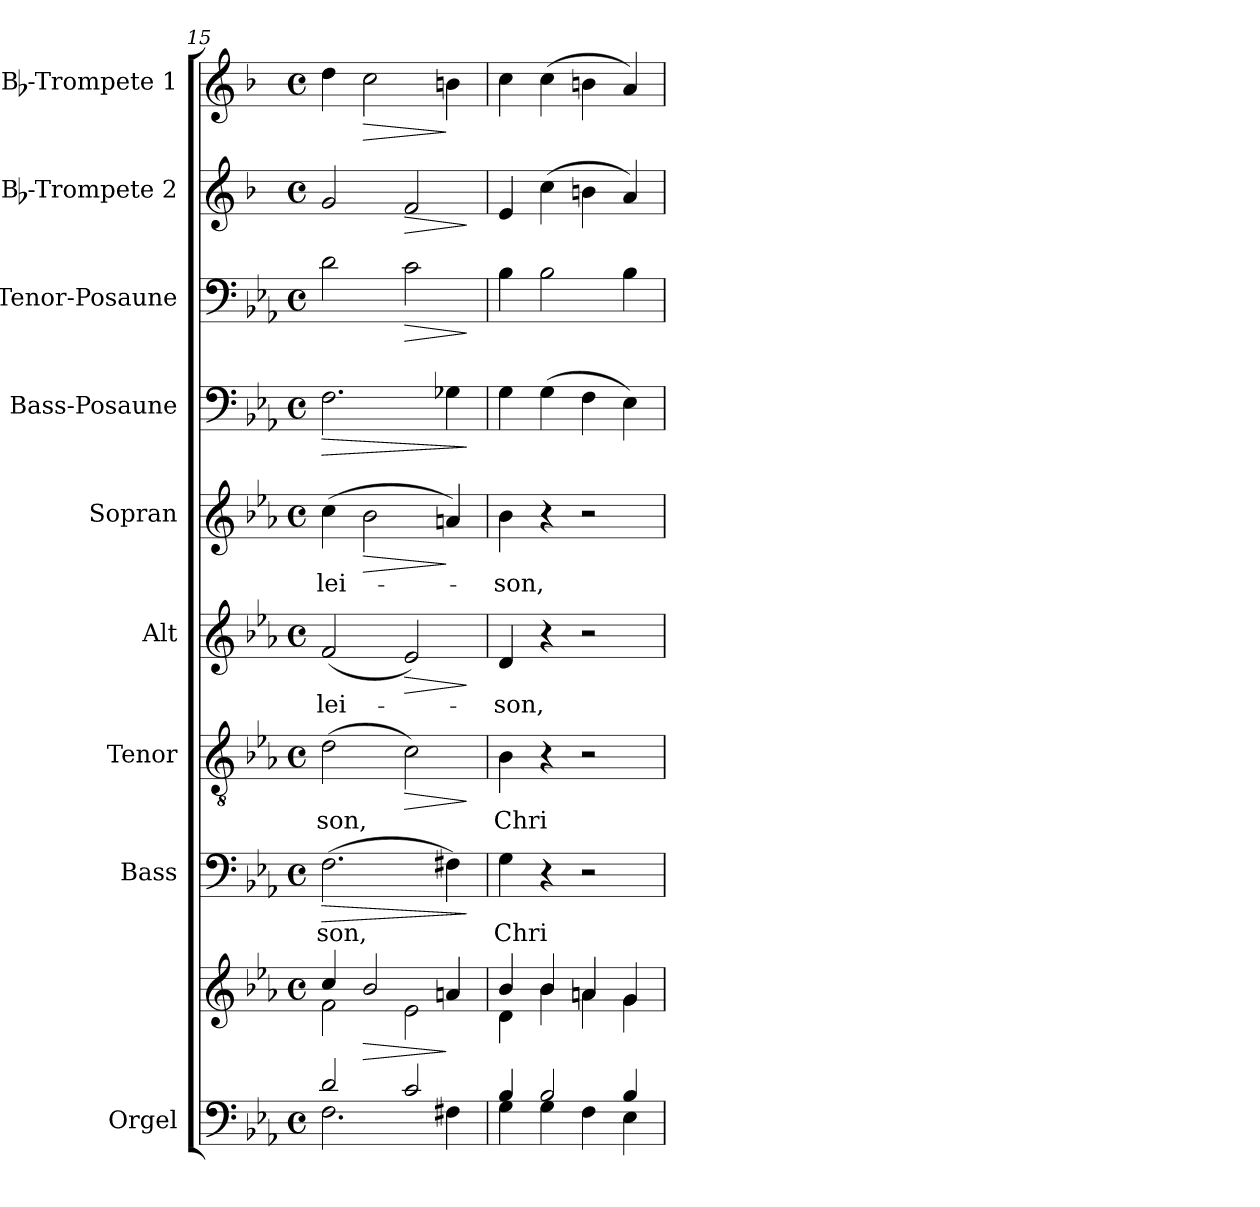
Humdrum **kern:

**kern	**kern	**dynam	**kern	**text	**dynam	**kern	**text	**dynam	**kern	**text	**dynam	**kern	**text	**dynam	**kern	**dynam	**kern	**dynam	**kern	**dynam	**kern	**dynam
*part9	*part9	*part9	*part8	*part8	*part8	*part7	*part7	*part7	*part6	*part6	*part6	*part5	*part5	*part5	*part4	*part4	*part3	*part3	*part2	*part2	*part1	*part1
*staff10	*staff9	*staff9/10	*staff8	*staff8	*staff8	*staff7	*staff7	*staff7	*staff6	*staff6	*staff6	*staff5	*staff5	*staff5	*staff4	*staff4	*staff3	*staff3	*staff2	*staff2	*staff1	*staff1
*I"Orgel	*	*	*I"Bass	*	*	*I"Tenor	*	*	*I"Alt	*	*	*I"Sopran	*	*	*I"Bass-Posaune	*	*I"Tenor-Posaune	*	*I"Bb-Trompete 2	*	*I"Bb-Trompete 1	*
*I'Org.	*	*	*I'B.	*	*	*I'T.	*	*	*I'A.	*	*	*I'S.	*	*	*I'B. Pos.	*	*I'T. Pos.	*	*I'Trp. 2	*	*I'Trp. 1	*
!!LO:PB:g=z
*clefF4	*clefG2	*	*clefF4	*	*	*clefGv2	*	*	*clefG2	*	*	*clefG2	*	*	*clefF4	*	*clefF4	*	*clefG2	*	*clefG2	*
*	*	*	*	*	*	*	*	*	*	*	*	*	*	*	*	*	*	*	*ITrd1c2	*	*ITrd1c2	*
*k[b-e-a-]	*k[b-e-a-]	*	*k[b-e-a-]	*	*	*k[b-e-a-]	*	*	*k[b-e-a-]	*	*	*k[b-e-a-]	*	*	*k[b-e-a-]	*	*k[b-e-a-]	*	*k[b-e-a-]	*	*k[b-e-a-]	*
*E-:	*E-:	*	*E-:	*	*	*E-:	*	*	*E-:	*	*	*E-:	*	*	*E-:	*	*E-:	*	*E-:	*	*E-:	*
*M4/4	*M4/4	*	*M4/4	*	*	*M4/4	*	*	*M4/4	*	*	*M4/4	*	*	*M4/4	*	*M4/4	*	*M4/4	*	*M4/4	*
*met(c)	*met(c)	*	*met(c)	*	*	*met(c)	*	*	*met(c)	*	*	*met(c)	*	*	*met(c)	*	*met(c)	*	*met(c)	*	*met(c)	*
=15	=15	=15	=15	=15	=15	=15	=15	=15	=15	=15	=15	=15	=15	=15	=15	=15	=15	=15	=15	=15	=15	=15
*^	*^	*	*	*	*	*	*	*	*	*	*	*	*	*	*	*	*	*	*	*	*	*
!	!	!	!	!	!	!LO:LY:b	!LO:HP:b	!	!LO:LY:b	!	!	!LO:LY:b	!	!	!LO:LY:b	!	!	!LO:HP:b	!	!	!	!	!	!
2d/	2.F\	4cc/	2f\	.	(>2.F\	-son,	>	(>2d\	-son,	.	(<2f/	-lei-	.	(>4cc\	-lei-	.	2.F\	>	2d\	.	2f/	.	4cc\	.
!	!	!	!	!LO:HP:b	!	!	!	!	!	!	!	!	!	!	!	!LO:HP:b	!	!	!	!	!	!	!	!LO:HP:b
.	.	2b-/	.	>	.	.	.	.	.	.	.	.	.	2b-\	.	>	.	.	.	.	.	.	2b-\	>
!	!	!	!	!	!	!	!	!	!	!LO:HP:b	!	!	!LO:HP:b	!	!	!	!	!	!	!LO:HP:b	!	!LO:HP:b	!	!
2c/	.	.	2e-\	.	.	.	.	2c\)	.	>	2e-/)	.	>	.	.	.	.	.	2c\	>	2e-/	>	.	.
.	4F#X\	4an/	.	]	4F#X\)	.	.	.	.	.	.	.	.	4an/)	.	]	4G-X\	.	.	.	.	.	4an\	]
*v	*v	*	*	*	*	*	*	*	*	*	*	*	*	*	*	*	*	*	*	*	*	*	*	*
*	*v	*v	*	*	*	*	*	*	*	*	*	*	*	*	*	*	*	*	*	*	*	*	*
.	.	.	.	.	]	.	.	]	.	.	]	.	.	.	.	]	.	]	.	]	.	.
=16	=16	=16	=16	=16	=16	=16	=16	=16	=16	=16	=16	=16	=16	=16	=16	=16	=16	=16	=16	=16	=16	=16
*^	*^	*	*	*	*	*	*	*	*	*	*	*	*	*	*	*	*	*	*	*	*	*
!	!	!	!	!	!	!LO:LY:b	!	!	!LO:LY:b	!	!	!LO:LY:b	!	!	!LO:LY:b	!	!	!	!	!	!	!	!	!
4B-/	4G\	4b-/	4d\	.	4G\	Chri-	.	4B-\	Chri-	.	4d/	-son,	.	4b-\	-son,	.	4G\	.	4B-\	.	4d/	.	4b-\	.
2B-/	4G\	4b-/	4b-\	.	4r	.	.	4r	.	.	4r	.	.	4r	.	.	(>4G\	.	2B-\	.	(>4b-\	.	(>4b-\	.
.	4F\	4an/	4an\	.	2r	.	.	2r	.	.	2r	.	.	2r	.	.	4F\	.	.	.	4an\	.	4an\	.
4B-/	4E-\	4g/	4g\	.	.	.	.	.	.	.	.	.	.	.	.	.	4E-\)	.	4B-\	.	4g/)	.	4g/)	.
*v	*v	*	*	*	*	*	*	*	*	*	*	*	*	*	*	*	*	*	*	*	*	*	*	*
*	*v	*v	*	*	*	*	*	*	*	*	*	*	*	*	*	*	*	*	*	*	*	*	*
=	=	=	=	=	=	=	=	=	=	=	=	=	=	=	=	=	=	=	=	=	=	=
*-	*-	*-	*-	*-	*-	*-	*-	*-	*-	*-	*-	*-	*-	*-	*-	*-	*-	*-	*-	*-	*-	*-
